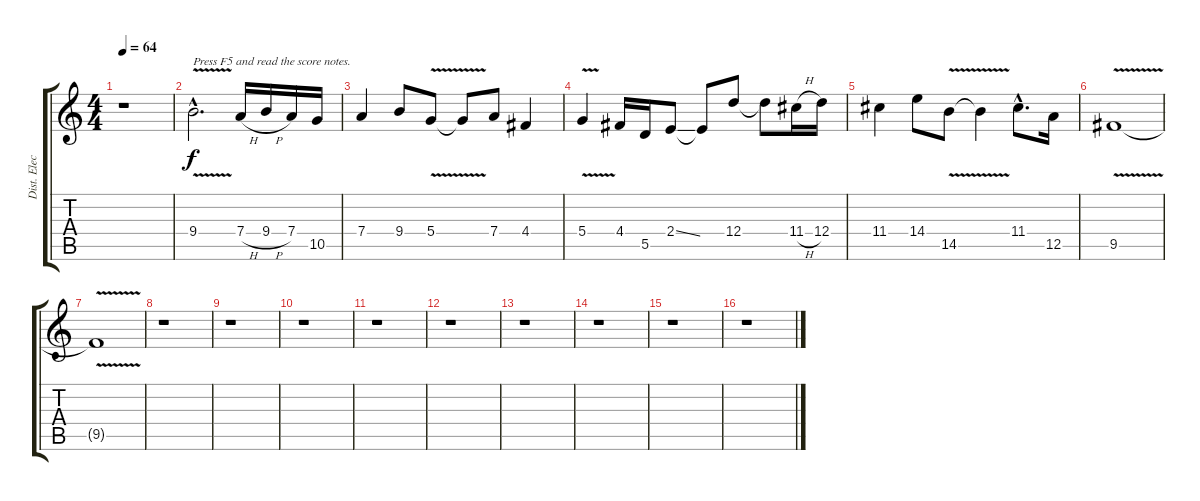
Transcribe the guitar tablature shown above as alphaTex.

\track ("Dist. Elec." "Dist. Elec") {instrument overdrivenguitar}
\staff {score tabs}
\tuning (E4 B3 G3 D3 A2 E2) {hide}
\ts (4 4)
\tempo 64
\clef g2
\ks c
r.1{dy f} |
9.4{v hac}.2{d txt "Press F5 and read the score notes."} 7.4{h}.16 9.4{h}.16 7.4.16 10.5.16 |
7.4.4 9.4.8 5.4{v}.8 5.4{t}.8 7.4.8 4.4.4 |
5.4{v}.4 4.4.16 5.5.16 2.4{ss}.8 2.4{t}.8 12.4.8 12.4{t}.8 11.4{h}.16 12.4.16 |
11.4.4 14.4.8 14.5{v}.8 14.5{t}.4 11.4{hac}.8{d} 12.5.16 |
9.5{v}.1{volume 3} |
9.5{t}.1 |
r.1 |
r.1 |
r.1 |
r.1 |
r.1 |
r.1 |
r.1 |
r.1 |
r.1
